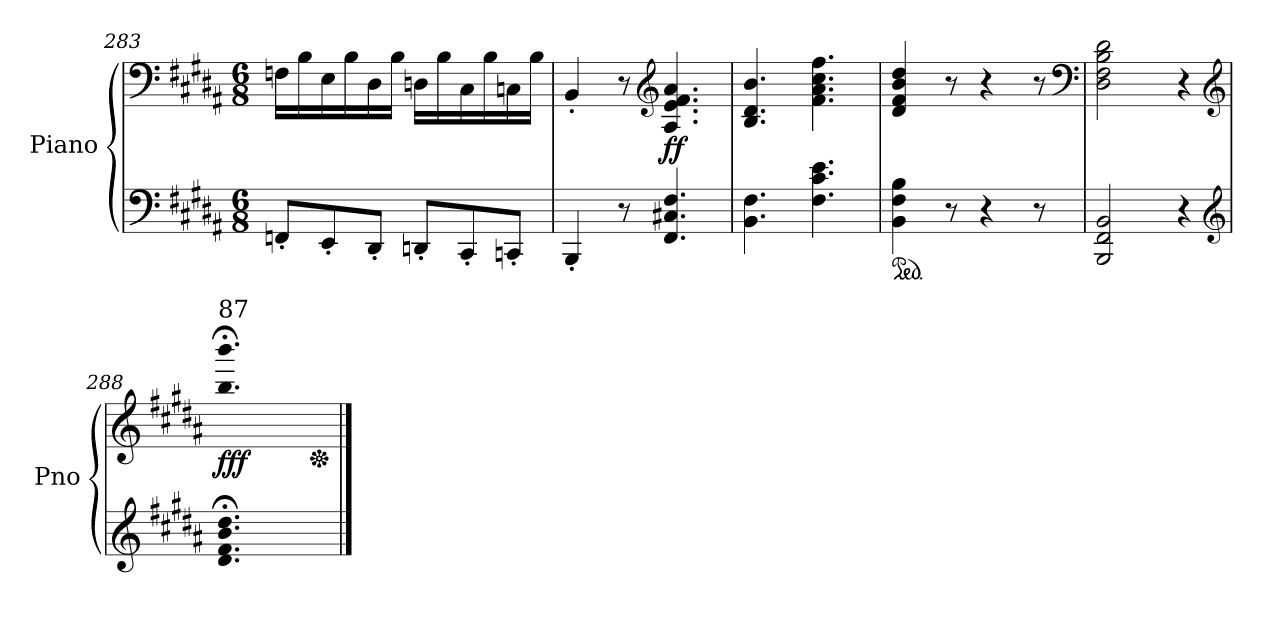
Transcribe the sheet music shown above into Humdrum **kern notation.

**kern	**kern	**dynam
*part1	*part1	*part1
*staff2	*staff1	*staff1/2
*I"Piano	*	*
*I'Pno	*	*
!!LO:PB:g=z
*clefF4	*clefF4	*
*k[f#c#g#d#a#]	*k[f#c#g#d#a#]	*
*B:	*B:	*
*M6/8	*M6/8	*
=283	=283	=283
8FFn'/L	16Fn\LL	.
.	16B\	.
8EE'/	16E\	.
.	16B\	.
8DD#'/J	16D#\	.
.	16B\JJ	.
8DDn'/L	16Dn\LL	.
.	16B\	.
8CC#'/	16C#\	.
.	16B\	.
8CCn'/J	16Cn\	.
.	16B\JJ	.
=284	=284	=284
4BBB'/	4BB'/	.
8r	8r	.
*	*clefG2	*
!	!	!LO:DY:b
4.FF#/ 4.C#X/ 4.F#/	4.A#/ 4.e/ 4.f#/ 4.a#/	ff
=285	=285	=285
4.BB\ 4.F#\	4.B/ 4.d#/ 4.b/	.
4.F#\ 4.c#\ 4.e\	4.f#\ 4.a#\ 4.cc#\ 4.ff#\	.
=286	=286	=286
*ped	*	*
4BB\ 4F#\ 4B\	4d#/ 4f#/ 4b/ 4dd#/	.
8r	8r	.
4r	4r	.
8r	8r	.
*	*clefF4	*
!!LO:PB:g=z
=287	=287	=287
2BBB/ 2FF#/ 2BB/	2D#\ 2F#\ 2B\ 2d#\	.
4r	4r	.
*clefG2	*clefG2	*
=288	=288	=288
*Xtuplet	*	*
!LO:N:vis=2.	!	!
*	*Xtuplet	*
!	!LO:TX:a:t=87	!
!	!LO:N:vis=2.	!LO:DY:b
960%617d#/;< 960%617f#/;< 960%617b/;< 960%617dd#/;<	960%617bb\;< 960%617bbb\;<	fff
!LO:N:vis=8	!	!
*	*Xped	*
!	!LO:N:vis=8	!
384%41ryy	384%41ryy	.
==	==	==
*-	*-	*-
